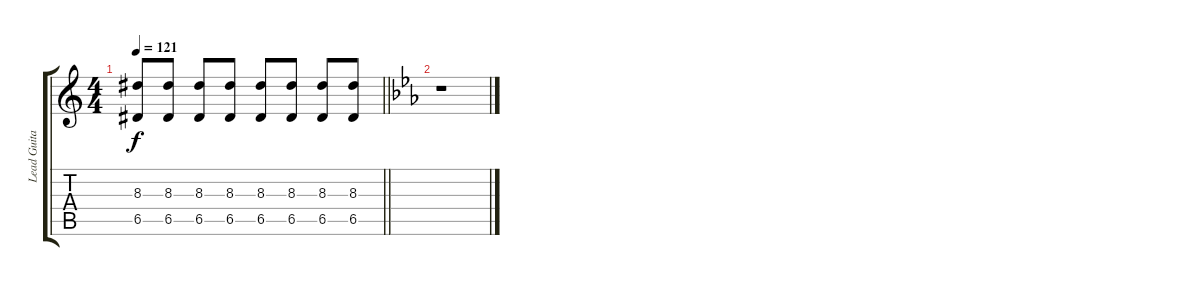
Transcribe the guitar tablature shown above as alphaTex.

\track ("Lead Guitar" "Lead Guita") {instrument acousticguitarsteel}
\staff {score tabs}
\tuning (E4 B3 G3 D3 A2 E2) {hide}
\ts (4 4)
\tempo 121
\clef g2
\barLineRight lightlight
\ks c
(8.3 6.5).8{dy f} (8.3 6.5).8 (8.3 6.5).8 (8.3 6.5).8 (8.3 6.5).8 (8.3 6.5).8 (8.3 6.5).8 (8.3 6.5).8 |
\ks eb
r.1
